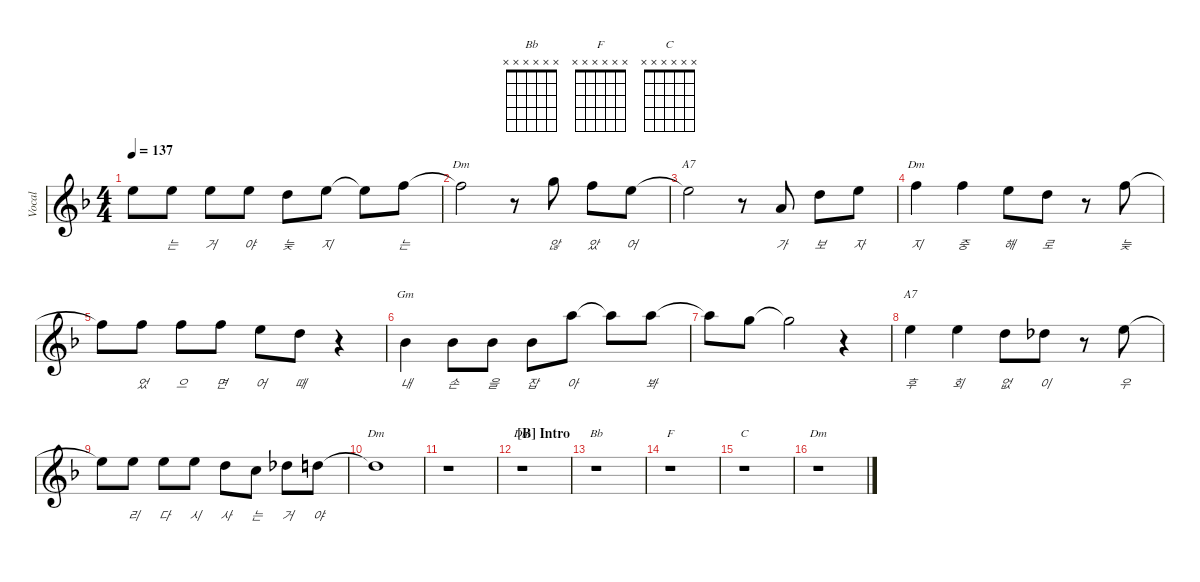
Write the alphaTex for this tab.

\defaultSystemsLayout 4
\hideDynamics
\bracketExtendMode nobrackets
\track ("Singer" "Vocal") {defaultSystemsLayout 4 instrument voiceoohs}
\staff {score}
\tuning (E4 B3 G3 D3 A2 E2)
\chord ("Gm" 6 x x x x x) {firstfret 6 showdiagram false showfingering false}
\chord ("Dm" x x x x x x)
\chord ("A7" 12 x x x x x) {firstfret 12 showdiagram false showfingering false}
\chord ("Dm" 13 x x x x x) {firstfret 13 showdiagram false showfingering false}
\chord ("Dm" 10 x x x x x) {firstfret 10 showdiagram false showfingering false}
\chord ("Bb" x x x x x x)
\chord ("F" x x x x x x)
\chord ("C" x x x x x x)
\ts (4 4)
\tempo 137
\clef g2
\ks f
12.1{t acc forcenatural}.8{dy mf} 12.1{acc forcenatural}.8{lyrics (0 "는") lyrics (1 "") lyrics (2 "") lyrics (3 "") lyrics (4 "")} 12.1{acc forcenatural}.8{lyrics (0 "거") lyrics (1 "") lyrics (2 "") lyrics (3 "") lyrics (4 "")} 12.1{acc forcenatural}.8{lyrics (0 "야") lyrics (1 "") lyrics (2 "") lyrics (3 "") lyrics (4 "")} 10.1{acc forcenatural}.8{lyrics (0 "늦") lyrics (1 "") lyrics (2 "") lyrics (3 "") lyrics (4 "")} 12.1{acc forcenatural}.8{lyrics (0 "지") lyrics (1 "") lyrics (2 "") lyrics (3 "") lyrics (4 "")} 12.1{t acc forcenatural}.8 13.1{acc forcenatural}.8{lyrics (0 "는") lyrics (1 "") lyrics (2 "") lyrics (3 "") lyrics (4 "")} |
13.1{t acc forcenatural}.2{ch "Dm"} r.8 15.1{acc forcenatural}.8{lyrics (0 "않") lyrics (1 "") lyrics (2 "") lyrics (3 "") lyrics (4 "")} 13.1{acc forcenatural}.8{lyrics (0 "았") lyrics (1 "") lyrics (2 "") lyrics (3 "") lyrics (4 "")} 12.1{acc forcenatural}.8{lyrics (0 "어") lyrics (1 "") lyrics (2 "") lyrics (3 "") lyrics (4 "")} |
12.1{t acc forcenatural}.2{ch "A7"} r.8 5.1{acc forcenatural}.8{lyrics (0 "가") lyrics (1 "") lyrics (2 "") lyrics (3 "") lyrics (4 "")} 10.1{acc forcenatural}.8{lyrics (0 "보") lyrics (1 "") lyrics (2 "") lyrics (3 "") lyrics (4 "")} 12.1{acc forcenatural}.8{lyrics (0 "자") lyrics (1 "") lyrics (2 "") lyrics (3 "") lyrics (4 "")} |
13.1{acc forcenatural}.4{ch "Dm" lyrics (0 "지") lyrics (1 "") lyrics (2 "") lyrics (3 "") lyrics (4 "")} 13.1{acc forcenatural}.4{lyrics (0 "중") lyrics (1 "") lyrics (2 "") lyrics (3 "") lyrics (4 "")} 12.1{acc forcenatural}.8{lyrics (0 "해") lyrics (1 "") lyrics (2 "") lyrics (3 "") lyrics (4 "")} 10.1{acc forcenatural}.8{lyrics (0 "로") lyrics (1 "") lyrics (2 "") lyrics (3 "") lyrics (4 "")} r.8 13.1{acc forcenatural}.8{lyrics (0 "늦") lyrics (1 "") lyrics (2 "") lyrics (3 "") lyrics (4 "")} |
13.1{t acc forcenatural}.8 13.1{acc forcenatural}.8{lyrics (0 "었") lyrics (1 "") lyrics (2 "") lyrics (3 "") lyrics (4 "")} 13.1{acc forcenatural}.8{lyrics (0 "으") lyrics (1 "") lyrics (2 "") lyrics (3 "") lyrics (4 "")} 13.1{acc forcenatural}.8{lyrics (0 "면") lyrics (1 "") lyrics (2 "") lyrics (3 "") lyrics (4 "")} 12.1{acc forcenatural}.8{lyrics (0 "어") lyrics (1 "") lyrics (2 "") lyrics (3 "") lyrics (4 "")} 10.1{acc forcenatural}.8{lyrics (0 "때") lyrics (1 "") lyrics (2 "") lyrics (3 "") lyrics (4 "")} r.4 |
6.1{acc b}.4{ch "Gm" lyrics (0 "내") lyrics (1 "") lyrics (2 "") lyrics (3 "") lyrics (4 "")} 6.1{acc b}.8{lyrics (0 "손") lyrics (1 "") lyrics (2 "") lyrics (3 "") lyrics (4 "")} 6.1{acc b}.8{lyrics (0 "을") lyrics (1 "") lyrics (2 "") lyrics (3 "") lyrics (4 "")} 6.1{acc b}.8{lyrics (0 "잡") lyrics (1 "") lyrics (2 "") lyrics (3 "") lyrics (4 "")} 17.1{acc forcenatural}.8{lyrics (0 "아") lyrics (1 "") lyrics (2 "") lyrics (3 "") lyrics (4 "")} 17.1{t acc forcenatural}.8 17.1{acc forcenatural}.8{lyrics (0 "봐") lyrics (1 "") lyrics (2 "") lyrics (3 "") lyrics (4 "")} |
17.1{t acc forcenatural}.8 15.1{acc forcenatural}.8 15.1{t acc forcenatural}.2 r.4 |
12.1{acc forcenatural}.4{ch "A7" lyrics (0 "후") lyrics (1 "") lyrics (2 "") lyrics (3 "") lyrics (4 "")} 12.1{acc forcenatural}.4{lyrics (0 "회") lyrics (1 "") lyrics (2 "") lyrics (3 "") lyrics (4 "")} 10.1{acc forcenatural}.8{lyrics (0 "없") lyrics (1 "") lyrics (2 "") lyrics (3 "") lyrics (4 "")} 9.1{acc b}.8{lyrics (0 "이") lyrics (1 "") lyrics (2 "") lyrics (3 "") lyrics (4 "")} r.8 12.1{acc forcenatural}.8{lyrics (0 "우") lyrics (1 "") lyrics (2 "") lyrics (3 "") lyrics (4 "")} |
12.1{t acc forcenatural}.8 12.1{acc forcenatural}.8{lyrics (0 "리") lyrics (1 "") lyrics (2 "") lyrics (3 "") lyrics (4 "")} 12.1{acc forcenatural}.8{lyrics (0 "다") lyrics (1 "") lyrics (2 "") lyrics (3 "") lyrics (4 "")} 12.1{acc forcenatural}.8{lyrics (0 "시") lyrics (1 "") lyrics (2 "") lyrics (3 "") lyrics (4 "")} 10.1{acc forcenatural}.8{lyrics (0 "사") lyrics (1 "") lyrics (2 "") lyrics (3 "") lyrics (4 "")} 8.1{acc forcenatural}.8{lyrics (0 "는") lyrics (1 "") lyrics (2 "") lyrics (3 "") lyrics (4 "")} 9.1{acc b}.8{lyrics (0 "거") lyrics (1 "") lyrics (2 "") lyrics (3 "") lyrics (4 "")} 10.1{acc forcenatural}.8{lyrics (0 "야") lyrics (1 "") lyrics (2 "") lyrics (3 "") lyrics (4 "")} |
10.1{t acc forcenatural}.1{ch "Dm"} |
r.1 |
\section ("B" "Intro")
r.1{ch "Dm"} |
r.1{ch "Bb"} |
r.1{ch "F"} |
r.1{ch "C"} |
r.1{ch "Dm"}
